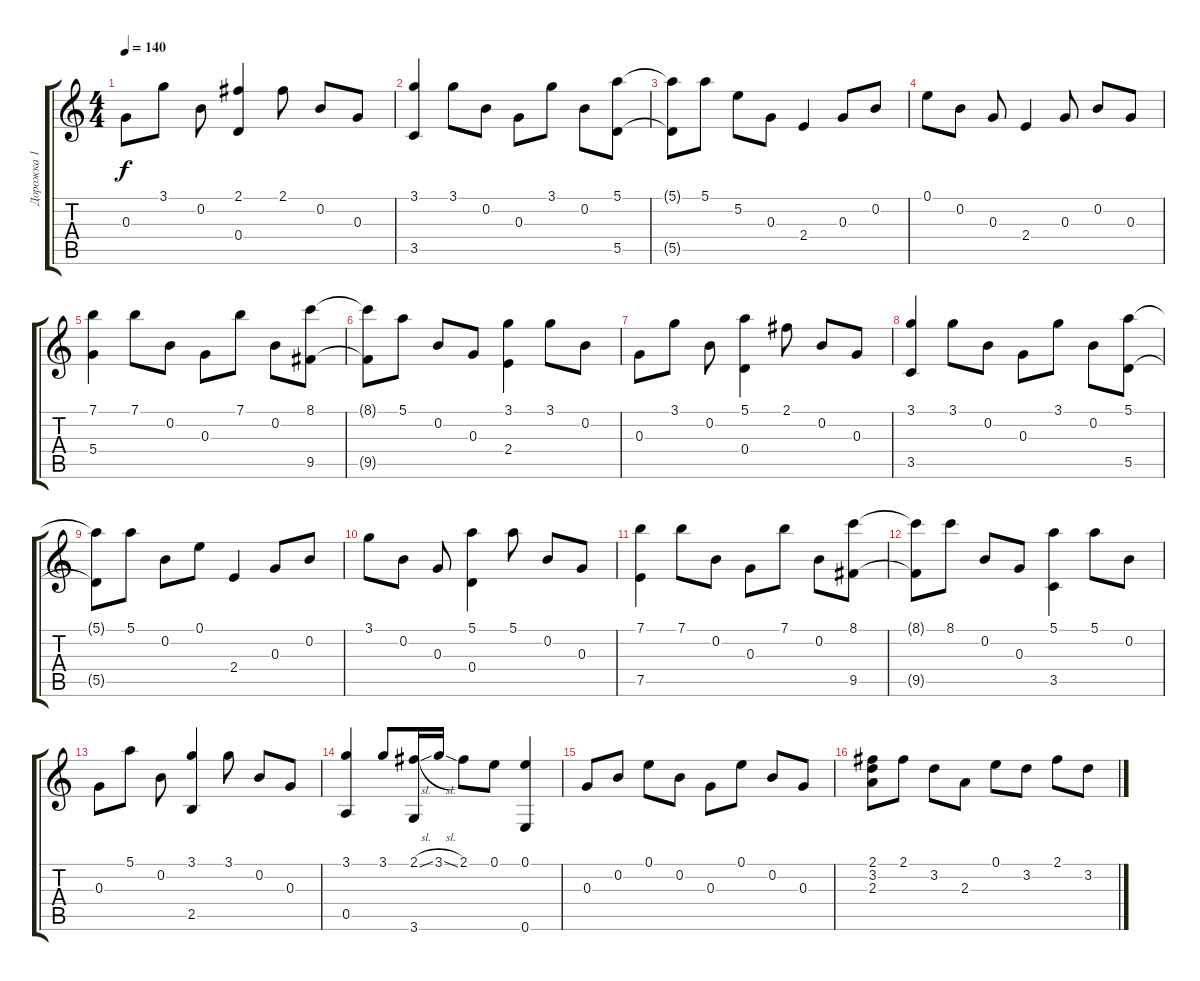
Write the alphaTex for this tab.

\track ("Дорожка 1" "Дорожка 1") {instrument acousticguitarsteel}
\staff {score tabs}
\tuning (E4 B3 G3 D3 A2 E2) {hide}
\ts (4 4)
\tempo 140
\clef g2
\ks c
0.3.8{dy f} 3.1.8 0.2.8 (2.1 0.4).4 2.1.8 0.2.8 0.3.8 |
(3.1 3.5).4 3.1.8 0.2.8 0.3.8 3.1.8 0.2.8 (5.1 5.5).8 |
(5.1{t} 5.5{t}).8 5.1.8 5.2.8 0.3.8 2.4.4 0.3.8 0.2.8 |
0.1.8 0.2.8 0.3.8 2.4.4 0.3.8 0.2.8 0.3.8 |
(7.1 5.4).4 7.1.8 0.2.8 0.3.8 7.1.8 0.2.8 (8.1 9.5).8 |
(8.1{t} 9.5{t}).8 5.1.8 0.2.8 0.3.8 (3.1 2.4).4 3.1.8 0.2.8 |
0.3.8 3.1.8 0.2.8 (5.1 0.4).4 2.1.8 0.2.8 0.3.8 |
(3.1 3.5).4 3.1.8 0.2.8 0.3.8 3.1.8 0.2.8 (5.1 5.5).8 |
(5.1{t} 5.5{t}).8 5.1.8 0.2.8 0.1.8 2.4.4 0.3.8 0.2.8 |
3.1.8 0.2.8 0.3.8 (5.1 0.4).4 5.1.8 0.2.8 0.3.8 |
(7.1 7.5).4 7.1.8 0.2.8 0.3.8 7.1.8 0.2.8 (8.1 9.5).8 |
(8.1{t} 9.5{t}).8 8.1.8 0.2.8 0.3.8 (5.1 3.5).4 5.1.8 0.2.8 |
0.3.8 5.1.8 0.2.8 (3.1 2.5).4 3.1.8 0.2.8 0.3.8 |
(3.1 0.5).4 3.1.8 (2.1{sl} 3.6).16 3.1{sl}.16 2.1.8 0.1.8 (0.1 0.6).4 |
0.3.8 0.2.8 0.1.8 0.2.8 0.3.8 0.1.8 0.2.8 0.3.8 |
(2.1 3.2 2.3).8 2.1.8 3.2.8 2.3.8 0.1.8 3.2.8 2.1.8 3.2.8
